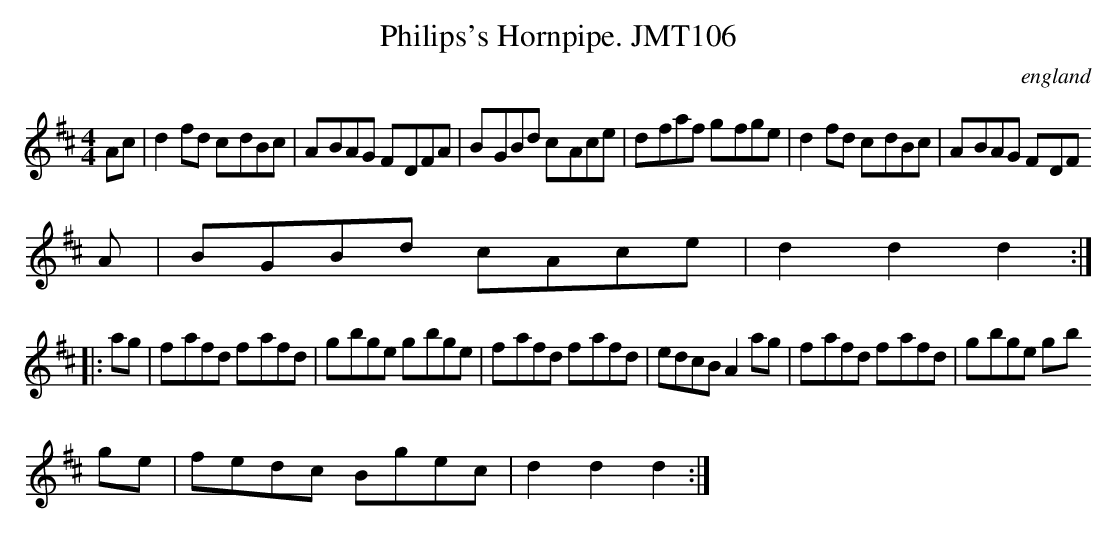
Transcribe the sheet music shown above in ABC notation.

X:1
T:Philips's Hornpipe. JMT106
O:england
M:4/4
L:1/8
K:D
Ac|d2fd c-dBc|A-BAG F-DFA|B-GBd c-Ace|d-faf g-fge|d2fd c-dBc|A-BAG F-DF
A|B-GBd c-Ace|d2d2d2:|
|:ag|f-afd f-afd|g-bge g-bge|f-afd f-afd|edcBA2ag|f-afd f-afd|g-bge g-b
ge|f-edc B-gec|d2d2d2:|]
